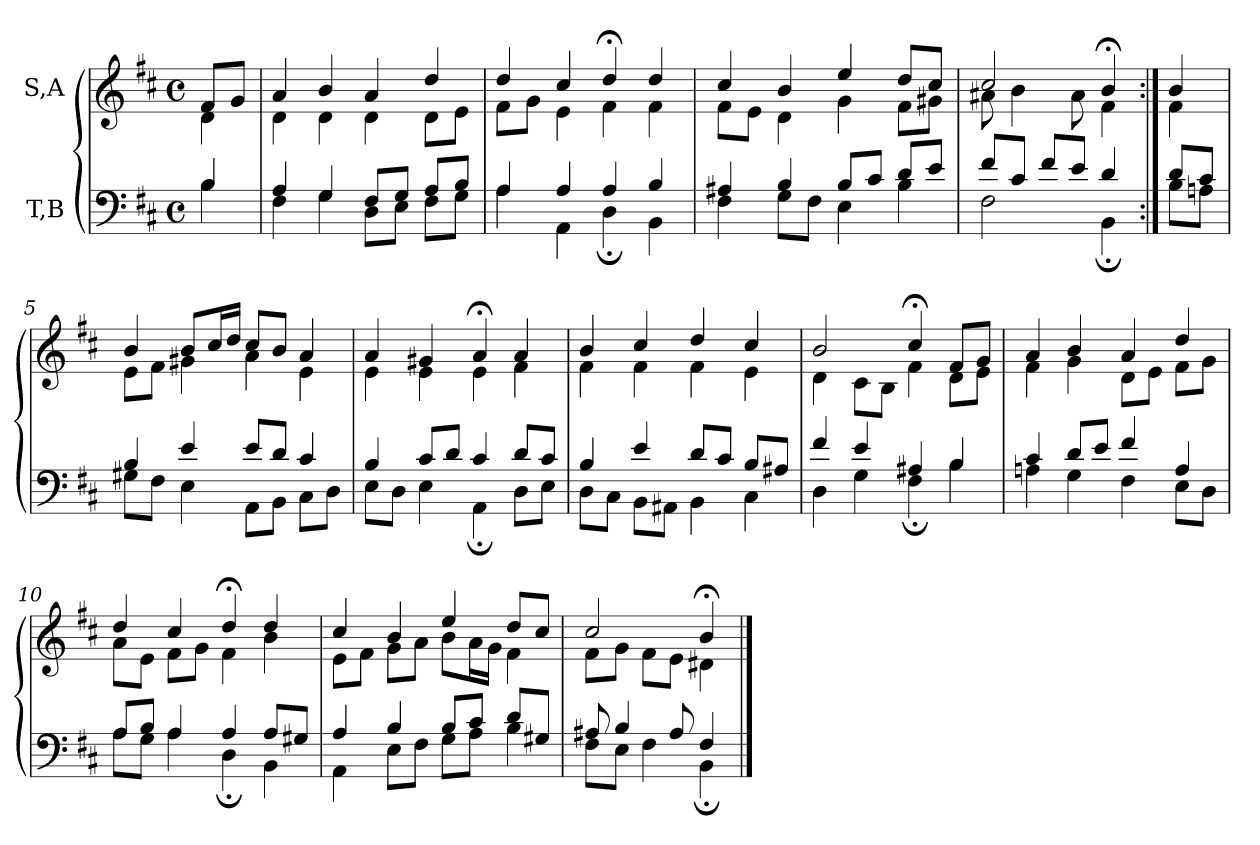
**kern	**kern
*part2	*part1
*staff2	*staff1
*I"T,B	*I"S,A
*clefF4	*clefG2
*k[f#c#]	*k[f#c#]
*M4/4	*M4/4
*met(c)	*met(c)
=	=
*^	*^
4B	4B	8f#L	4d
.	.	8gJ	.
=1	=1	=1	=1
4A	4F#	4a	4d
4G	4G	4b	4d
8F#L	8DL	4a	4d
8GJ	8EJ	.	.
8AL	8F#L	4dd	8dL
8BJ	8GJ	.	8eJ
=2	=2	=2	=2
4A	4A	4dd	8f#L
.	.	.	8gJ
4A	4AA	4cc#	4e
4A	4D;	4dd;<	4f#
4B	4BB	4dd	4f#
=3	=3	=3	=3
4A#X	4F#	4cc#	8f#L
.	.	.	8eJ
4B	8GL	4b	4d
.	8F#J	.	.
8BL	4E	4ee	4g
8c#J	.	.	.
8dL	4B	8ddL	8f#L
8eJ	.	8cc#J	8g#XJ
=4a	=4a	=4a	=4a
8f#L	2F#	2cc#	8a#X
8c#J	.	.	4b
8f#L	.	.	.
8eJ	.	.	8a#
4d	4BB;	4b;<	4f#
=4b:|!	=4b:|!	=4b:|!	=4b:|!
8dL	8BL	4b	4f#
8c#J	8AnJ	.	.
=5	=5	=5	=5
4B	8G#XL	4b	8eL
.	8F#J	.	8f#J
4e	4E	8bL	4g#X
.	.	16cc#L	.
.	.	16ddJJ	.
8eL	8AAL	8cc#L	4a
8dJ	8BBJ	8bJ	.
4c#	8C#L	4a	4e
.	8DJ	.	.
=6	=6	=6	=6
4B	8EL	4a	4e
.	8DJ	.	.
8c#L	4E	4g#X	4e
8dJ	.	.	.
4c#	4AA;	4a;<	4e
8dL	8DL	4a	4f#
8c#J	8EJ	.	.
=7	=7	=7	=7
4B	8DL	4b	4f#
.	8C#J	.	.
4e	8BBL	4cc#	4f#
.	8AA#XJ	.	.
8dL	4BB	4dd	4f#
8c#J	.	.	.
8BL	4C#	4cc#	4e
8A#XJ	.	.	.
=8	=8	=8	=8
4f#	4D	2b	4d
4e	4G	.	8c#L
.	.	.	8BJ
4A#X	4F#;	4cc#;<	4f#
4B	4B	8f#L	8dL
.	.	8gJ	8eJ
=9	=9	=9	=9
4c#	4An	4a	4f#
8dL	4G	4b	4g
8eJ	.	.	.
4f#	4F#	4a	8dL
.	.	.	8eJ
4A	8EL	4dd	8f#L
.	8DJ	.	8gJ
=10	=10	=10	=10
8AL	8AL	4dd	8aL
8BJ	8GJ	.	8eJ
4A	4A	4cc#	8f#L
.	.	.	8gJ
4A	4D;	4dd;<	4f#
8AL	4BB	4dd	4b
8G#XJ	.	.	.
=11	=11	=11	=11
4A	4AA	4cc#	8eL
.	.	.	8f#J
4B	8EL	4b	8gL
.	8F#J	.	8aJ
8BL	8GL	4ee	8bL
8c#J	8AJ	.	16aL
.	.	.	16gJJ
8dL	4B	8ddL	4f#
8G#XJ	.	8cc#J	.
=12	=12	=12	=12
8A#X	8F#L	2cc#	8f#L
4B	8EJ	.	8gJ
.	4F#	.	8f#L
8A#	.	.	8eJ
4F#	4BB;	4b;<	4d#X
*v	*v	*	*
*	*v	*v
==	==
*-	*-
